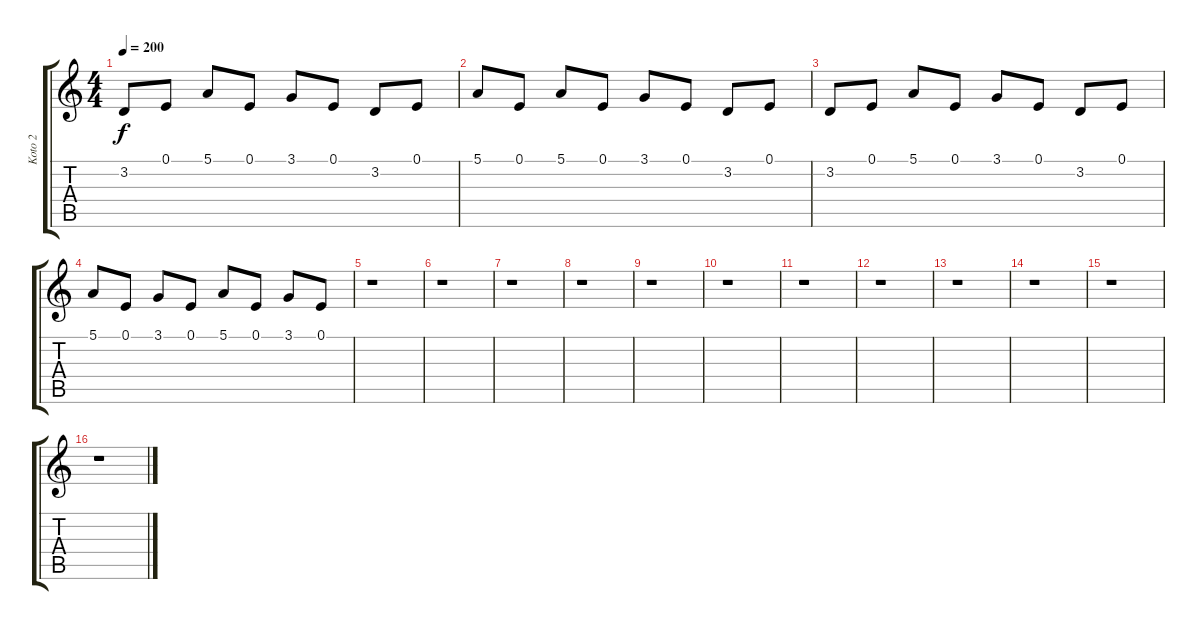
\track ("Koto 2" "Koto 2") {instrument koto}
\staff {score tabs}
\tuning (E4 B3 G3 D3 A2 E2) {hide}
\ts (4 4)
\tempo 200
\clef g2
\ks c
3.2.8{dy f} 0.1.8 5.1.8 0.1.8 3.1.8 0.1.8 3.2.8 0.1.8 |
5.1.8 0.1.8 5.1.8 0.1.8 3.1.8 0.1.8 3.2.8 0.1.8 |
3.2.8 0.1.8 5.1.8 0.1.8 3.1.8 0.1.8 3.2.8 0.1.8 |
5.1.8 0.1.8 3.1.8 0.1.8 5.1.8 0.1.8 3.1.8 0.1.8 |
r.1 |
r.1 |
r.1 |
r.1 |
r.1 |
r.1 |
r.1 |
r.1 |
r.1 |
r.1 |
r.1 |
r.1
